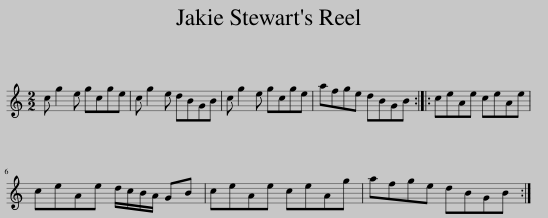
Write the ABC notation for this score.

X:1
L:1/8
M:2/2
I:linebreak $
K:C
V:1 treble
V:1
 c g2 e gcge | c g2 e dBGB | c g2 e gcge | afge dBGB :: ceAe ceAe |$ %5
 ceAe d/c/B/A/ GB | ceAe ceAg | afge dBGB :| %8
